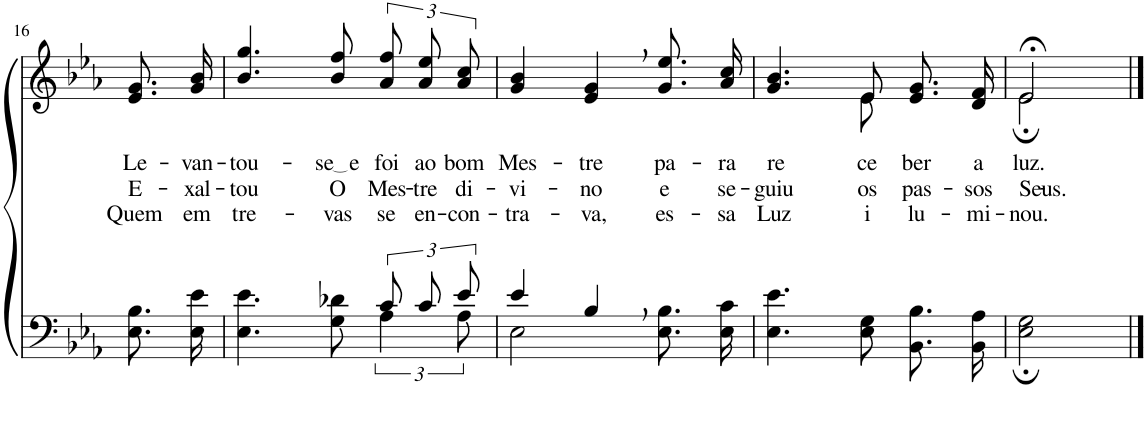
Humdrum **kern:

**kern	**kern	**text	**text	**text
*part2	*part1	*part1	*part1	*part1
*staff2	*staff1	*staff1	*staff1	*staff1
*I"Parte III e IV	*I"Parte I e II	*	*	*
!!LO:PB:g=z
*clefF4	*clefG2	*	*	*
*Trd2c3	*Trd2c3	*	*	*
*k[b-e-a-]	*k[b-e-a-]	*	*	*
*M3/4	*M3/4	*	*	*
=16	=16	=16	=16	=16
!	!	!LO:LY:b	!LO:LY:b	!LO:LY:b
8.E-\ 8.B-\L	8.e-/ 8.g/L	Le-	E-	Quem
!	!	!LO:LY:b	!LO:LY:b	!LO:LY:b
16E-\ 16e-\Jk	16g/ 16b-/Jk	-van-	-xal-	em
=17	=17	=17	=17	=17
*^	*	*	*	*
!	!	!	!LO:LY:b	!LO:LY:b	!LO:LY:b
2ryy	4.E-\ 4.e-\	4.b-/ 4.gg/	-tou-	-tou	tre-
!	!	!	!LO:LY:b	!LO:LY:b	!LO:LY:b
.	8G\ 8d-X\	8b-/ 8ff/	se e	O	-vas
!	!	!	!LO:LY:b	!LO:LY:b	!LO:LY:b
12c/L	6A-\	12a-\ 12ff\L	foi	Mes-	se
!	!	!	!LO:LY:b	!LO:LY:b	!LO:LY:b
12c/	.	12a-\ 12ee-\	ao	-tre	en-
!	!	!	!LO:LY:b	!LO:LY:b	!LO:LY:b
12e-/J	12A-\	12a-\ 12cc\J	bom	di-	-con-
=18	=18	=18	=18	=18	=18
!	!	!	!LO:LY:b	!LO:LY:b	!LO:LY:b
4e-/	2E-\	4g/ 4b-/	Mes-	-vi-	-tra-
!	!	!	!LO:LY:b	!LO:LY:b	!LO:LY:b
4B-,/	.	4e-/, 4g/,	-tre	-no	-va,
!	!	!	!LO:LY:b	!LO:LY:b	!LO:LY:b
4ryy	8.E-\ 8.B-\L	8.g/ 8.ee-/L	pa-	e	es-
!	!	!	!LO:LY:b	!LO:LY:b	!LO:LY:b
.	16E-\ 16c\Jk	16a-/ 16cc/Jk	-ra	se-	-sa
=19	=19	=19	=19	=19	=19
!	!	!	!LO:LY:b	!LO:LY:b	!LO:LY:b
*v	*v	*^	*	*	*
4.E-\ 4.e-\	4.g/ 4.b-/	4.ryy	re-	-guiu	Luz
!	!	!	!LO:LY:b	!LO:LY:b	!LO:LY:b
8E-\ 8G\	8e-/	8e-\	-ce-	os	i-
!	!	!	!LO:LY:b	!LO:LY:b	!LO:LY:b
8.BB-\ 8.B-\L	8.e-/ 8.g/L	4ryy	-ber	pas-	-lu-
!	!	!	!LO:LY:b	!LO:LY:b	!LO:LY:b
16BB-\ 16A-\Jk	16d/ 16f/Jk	.	a	-sos	-mi-
=20	=20	=20	=20	=20	=20
!	!	!	!LO:LY:b	!LO:LY:b	!LO:LY:b
2E-\; 2G\;	2e-;<\	2e-;/	luz.	Seus.-	-nou.
*	*v	*v	*	*	*
==	==	==	==	==
*-	*-	*-	*-	*-
